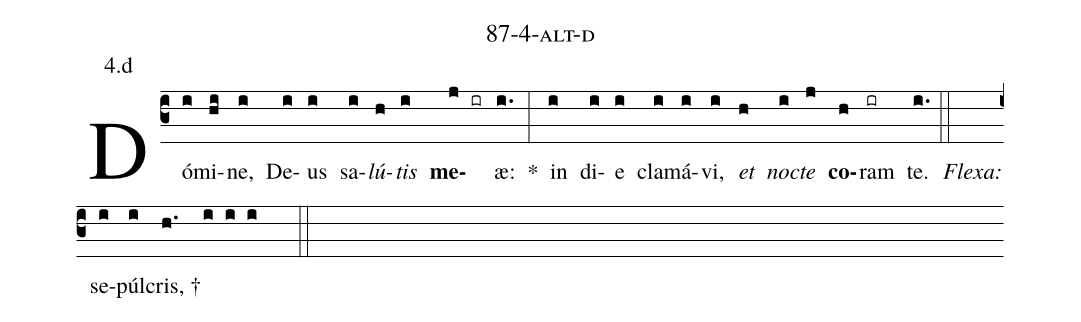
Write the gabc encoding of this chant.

name: 87-4-alt-d;
annotation: 4.d;
%%
(c3) Dó(i)mi(hi)ne,(i) De(i)us(i) sa(i)<i>lú</i>(h)<i>tis</i>(i) <b>me</b>(j ir)æ:(i.) *(:) in(i) di(i)e(i) cla(i)má(i)vi,(i) <i>et</i>(h) <i>no</i>(i)<i>cte</i>(j) <b>co</b>(h)ram(ir) te.(i.) (::)
<i>Flexa:</i>(////)  se(i)púl(i)cris, †(h.//// i i i  ::)
